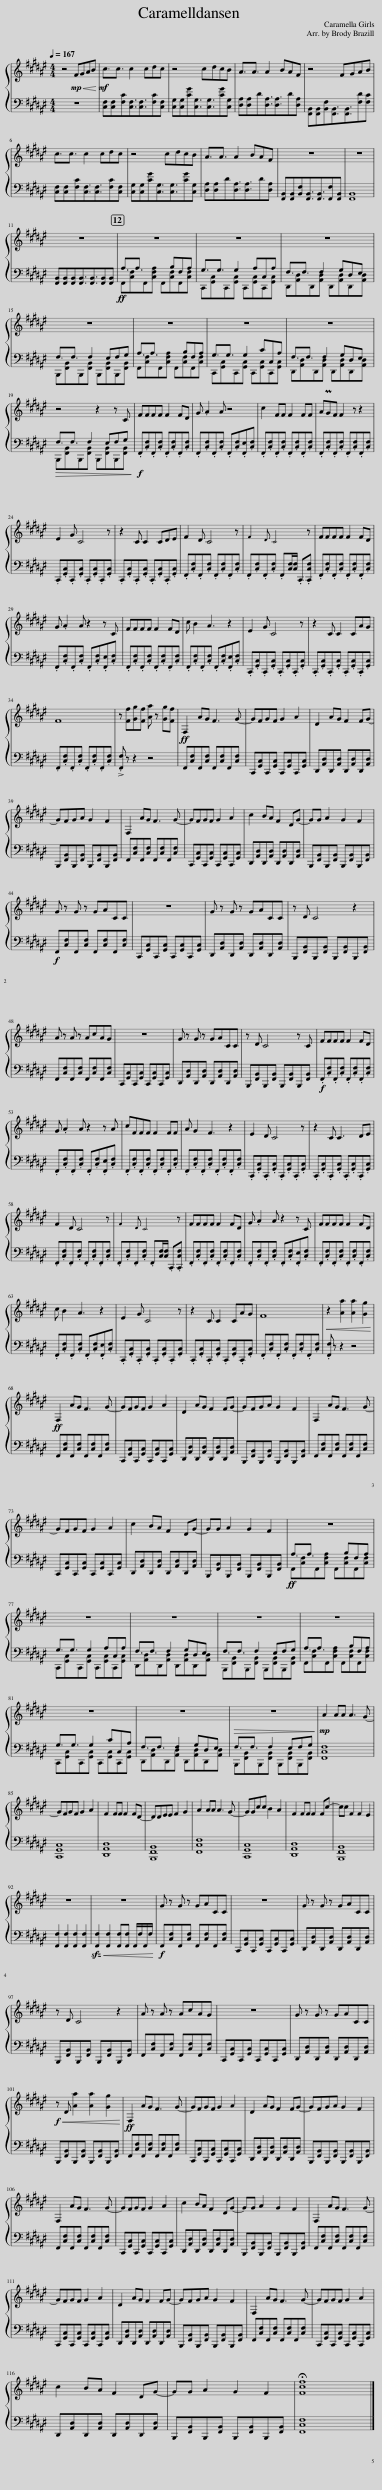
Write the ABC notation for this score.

X:1
%%score { 1 | ( 2 3 ) }
L:1/8
Q:1/4=167
M:4/4
I:linebreak $
K:F#
V:1 treble
V:2 bass
V:3 bass
V:1
 z4!mp!!<(! FGAB!<)! |!mf! c3/2c3/2 c2 cdc | z4 cdcB | A3/2A3/2 A2 BAF | z4 FGAB |$ %5
 c3/2c3/2 c2 cdc | z4 cdcB | A3/2A3/2 A2 BAF | z8 | z8 |$ %10
 z8 | z8 | z8 | z8 |$ z8 | %15
 z8 | z8 | z8 |$ z4 z2 z C | FFFF F2 FD | %20
 G .A2 A z4 | c2 FF F2 FF | APGF F2 z z2 |$ E2 G C4 z | z2 C C2 CDE | %25
 F2 D C4 z | F2 D C4 z | FFFF F2 FD |$ G .A2 A z2 z C | FFFF F2 FD | %30
 c B2 A3 z2 | E2 G C4 z | z2 C C2 CAG |$ F8 | z [Ff][Gg][Ff] [Aa] z [Gg][Ff] | %35
 F,2 AG F3 G- | GFGF G2 A2 | D2 AG F2 FG- |$ GFGA G2 F2 | F,2 AG F3 G- | %40
 GFGF G2 A2 | c2 BA F2 DG- | GG A2 G2 F2 |$ G z G z GACC | z8 | %45
 G z G z GACC | z D C4 z2 |$ A z A z AcAG | z8 | G z G z GACC | %50
 z D C4 z C | FFFF F2 FD |$ G .A2 A z2 z A | cFFF F2 FF | A G2 F3 z2 | %55
 E2 D C4 z | z2 C C3 DE |$ F2 D C4 z | F2 D C4 z | FFFF F2 FD | %60
 G .A2 A z2 z C | FFFF F2 FD |$ c B2 A3 z2 | E2 G C4 z | z2 C C2 CAG | %65
 F8 |!<(! z2 [Aa]2 [Aa]2 [Gg]2!<)! |$ F,2 AG F3 G- | GFGF G2 A2 | D2 AG F2 FG- | %70
 GFGA G2 F2 | F,2 AG F3 G- |$ GFGF G2 A2 | c2 BA F2 DG- | GG A2 G2 F2 | %75
 z8 |$ z8 | z8 | z8 | z8 |$ %80
 z8 | z8 |!>(! z8!>)! |!mp! A2 AA A3 G- |$ GFGF G2 A2 | %85
 F2 FF F2 FD- | DDEE F2 G2 | A2 AA A3 G- | GGcc B2 A2 | F2 FF F2 Fc- | %90
 cc F2 F2 E2 |$ z8 | z8 | G z G z GACC | z8 | %95
 G z G z GACC |$ z D C4 z2 | A z A z AcAG | z8 | G z G z GACC |$ %100
!f!!<(! z D [Aa]2 [Aa]2 [Gg]2!<)! | F,2 AG F3 G- | GFGF G2 A2 | D2 AG F2 FG- | GFGA G2 F2 |$ %105
 F,2 AG F3 G- | GFGF G2 A2 | c2 BA F2 DG- | GG A2 G2 F2 | F,2 AG F3 G- |$ %110
 GFGF G2 A2 | D2 AG F2 FG- | GFGA G2 F2 | F,2 AG F3 G- | GFGF G2 A2 |$ %115
 c2 BA F2 DG- | GG A2 G2 F2 | !fermata![Fcf]8 |] %118
V:2
 z8 | [C,F,][C,F,][F,C][C,F,]3/2[C,F,]3/2[F,C][C,F,] | [C,G,][C,G,][CG][C,G,]3/2[C,G,]3/2[CG][C,G,] | [D,A,][D,A,]D[D,A,]3/2[D,A,]3/2D[D,A,] | [F,,B,,][F,,B,,][B,,F,][F,,B,,]3/2[F,,B,,]3/2[F,D][F,C] |$ %5
 [C,F,][C,F,][F,C][C,F,]3/2[C,F,]3/2[F,C][C,F,] | [C,G,][C,G,][CG][C,G,]3/2[C,G,]3/2[CG][C,G,] | [D,A,][D,A,]D[D,A,]3/2[D,A,]3/2D[D,A,] | [F,,B,,][F,,B,,][B,,F,][F,,B,,]3/2[F,,B,,]3/2[F,,F,][F,,B,,] | [F,,B,,]8 |$ %10
 [F,,B,,][F,,B,,][F,,B,,][F,,B,,]3/2[F,,B,,]3/2[F,,B,,][F,,B,,] |!ff! F,,[C,F,]F,,[C,F,] F,,[C,F,]F,,[C,F,] | C,,[G,,C,]C,,[G,,C,] C,,[G,,C,]C,,[G,,C,] | D,,[A,,D,]D,,[A,,D,] D,,[A,,D,]D,,[A,,D,] |$ B,,,[F,,B,,]B,,,[F,,B,,] B,,,[F,,B,,]B,,,[F,,B,,] | %15
 F,,[C,F,]F,,[C,F,] F,,[C,F,]F,,[C,F,] | C,,[G,,C,]C,,[G,,C,] C,,[G,,C,]C,,[G,,C,] | D,,[A,,D,]D,,[A,,D,] D,,[A,,D,]D,,[A,,D,] |$!>(! B,,,[F,,B,,]B,,,[F,,B,,] B,,,[F,,B,,]B,,,[F,,B,,]!>)! |!f! .F,,.[C,F,].F,,.[C,F,] .F,,.[C,F,].F,,.[C,F,] | %20
 .F,,.[C,F,].F,,.[C,F,] .F,,.[C,F,].[F,,E,].[C,F,] | .F,,.[C,F,].F,,.[C,F,] .F,,.[C,F,].F,,.[C,F,] | .F,,.[C,F,].F,,.[C,F,] .F,,.[C,F,].F,,.[C,F,] |$ .C,,.[G,,C,].C,,.[G,,C,] .C,,.[G,,C,].C,,.[G,,C,] | .C,,.[G,,C,].C,,.[G,,C,] .C,,.[G,,C,].C,,.[G,,C,] | %25
 .F,,.[C,F,].F,,.[C,F,] .F,,.[C,F,].F,,.[C,F,] | .F,,.[C,F,].F,,.[C,F,] .F,,[C,F,]/[C,F,]/ .C,,.[C,,C,F,] | .F,,.[C,F,].F,,.[C,F,] .F,,.[C,F,].F,,.[C,F,] |$ .F,,.[C,F,].F,,.[C,F,] .F,,.[C,F,].[F,,E,].[C,F,] | .F,,.[C,F,].F,,.[C,F,] .F,,.[C,F,].F,,.[C,F,] | %30
 .F,,.[C,F,].F,,.[C,F,] .F,,.[C,F,].[F,,E,].[C,F,] | .C,,.[G,,C,].C,,.[G,,C,] .C,,.[G,,C,].C,,.[G,,C,] | .C,,.[G,,C,].C,,.[G,,C,] .C,,.[G,,C,].C,,.[G,,C,] |$ .F,,.[C,F,].F,,.[C,F,] .F,,.[C,F,].F,,.[C,F,] | !>!.[F,,F,] z z2 z4 | %35
!ff! F,,[C,F,]F,,[C,F,] F,,[C,F,]F,,[C,F,] | C,,[G,,C,]C,,[G,,C,] C,,[G,,C,]C,,[G,,C,] | D,,[A,,D,]D,,[A,,D,] D,,[A,,D,]D,,[A,,D,] |$ B,,,[F,,B,,]B,,,[F,,B,,] B,,,[F,,B,,]B,,,[F,,B,,] | F,,[C,F,]F,,[C,F,] F,,[C,F,]F,,[C,F,] | %40
 C,,[G,,C,]C,,[G,,C,] C,,[G,,C,]C,,[G,,C,] | D,,[A,,D,]D,,[A,,D,] D,,[A,,D,]D,,[A,,D,] | B,,,[F,,B,,]B,,,[F,,B,,] B,,,[F,,B,,]B,,,[F,,B,,] |$!f! F,,[C,F,]F,,[C,F,] F,,[C,F,]F,,[C,F,] | C,,[G,,C,]C,,[G,,C,] C,,[G,,C,]C,,[G,,C,] | %45
 D,,[A,,D,]D,,[A,,D,] D,,[A,,D,]D,,[A,,D,] | B,,,[F,,B,,]B,,,[F,,B,,] B,,,[F,,B,,]B,,,[F,,B,,] |$ F,,[C,F,]F,,[C,F,] F,,[C,F,]F,,[C,F,] | C,,[G,,C,]C,,[G,,C,] C,,[G,,C,]C,,[G,,C,] | D,,[A,,D,]D,,[A,,D,] D,,[A,,D,]D,,[A,,D,] | %50
 B,,,[F,,B,,]B,,,[F,,B,,] B,,,[F,,B,,]B,,,[F,,B,,] |!f! .F,,.[C,F,].F,,.[C,F,] .F,,.[C,F,].F,,.[C,F,] |$ .F,,.[C,F,].F,,.[C,F,] .F,,.[C,F,].[F,,E,].[C,F,] | .F,,.[C,F,].F,,.[C,F,] .F,,.[C,F,].F,,.[C,F,] | .F,,.[C,F,].F,,.[C,F,] .F,,.[C,F,].F,,.[C,F,] | %55
 .C,,.[G,,C,].C,,.[G,,C,] .C,,.[G,,C,].C,,.[G,,C,] | .C,,.[G,,C,].C,,.[G,,C,] .C,,.[G,,C,].C,,.[G,,C,] |$ .F,,.[C,F,].F,,.[C,F,] .F,,.[C,F,].F,,.[C,F,] | .F,,.[C,F,].F,,.[C,F,] .F,,[C,F,]/[C,F,]/ .C,,.[C,,C,F,] | .F,,.[C,F,].F,,.[C,F,] .F,,.[C,F,].F,,.[C,F,] | %60
 .F,,.[C,F,].F,,.[C,F,] .F,,.[C,F,].[F,,E,].[C,F,] | .F,,.[C,F,].F,,.[C,F,] .F,,.[C,F,].F,,.[C,F,] |$ .F,,.[C,F,].F,,.[C,F,] .F,,.[C,F,].[F,,E,].[C,F,] | .C,,.[G,,C,].C,,.[G,,C,] .C,,.[G,,C,].C,,.[G,,C,] | .C,,.[G,,C,].C,,.[G,,C,] .C,,.[G,,C,].C,,.[G,,C,] | %65
 .F,,.[C,F,].F,,.[C,F,] .F,,.[C,F,].F,,.[C,F,] | .[F,,F,] z z2 z4 |$!ff! F,,[C,F,]F,,[C,F,] F,,[C,F,]F,,[C,F,] | C,,[G,,C,]C,,[G,,C,] C,,[G,,C,]C,,[G,,C,] | D,,[A,,D,]D,,[A,,D,] D,,[A,,D,]D,,[A,,D,] | %70
 B,,,[F,,B,,]B,,,[F,,B,,] B,,,[F,,B,,]B,,,[F,,B,,] | F,,[C,F,]F,,[C,F,] F,,[C,F,]F,,[C,F,] |$ C,,[G,,C,]C,,[G,,C,] C,,[G,,C,]C,,[G,,C,] | D,,[A,,D,]D,,[A,,D,] D,,[A,,D,]D,,[A,,D,] | B,,,[F,,B,,]B,,,[F,,B,,] B,,,[F,,B,,]B,,,[F,,B,,] | %75
!ff! F,,[C,F,]F,,[C,F,] F,,[C,F,]F,,[C,F,] |$ C,,[G,,C,]C,,[G,,C,] C,,[G,,C,]C,,[G,,C,] | D,,[A,,D,]D,,[A,,D,] D,,[A,,D,]D,,[A,,D,] | B,,,[F,,B,,]B,,,[F,,B,,] B,,,[F,,B,,]B,,,[F,,B,,] | F,,[C,F,]F,,[C,F,] F,,[C,F,]F,,[C,F,] |$ %80
 C,,[G,,C,]C,,[G,,C,] C,,[G,,C,]C,,[G,,C,] | D,,[A,,D,]D,,[A,,D,] D,,[A,,D,]D,,[A,,D,] | B,,,[F,,B,,]B,,,[F,,B,,] B,,,[F,,B,,]B,,,[F,,B,,] | [F,,C,F,]8 |$ [C,,G,,C,]8 | %85
 [D,,A,,D,]8 | [B,,,F,,B,,]8 | [F,,C,F,]8 | [C,,G,,C,]8 | [D,,A,,D,]8 | %90
 [B,,,F,,B,,]8 |$ [F,,F,]2 [F,,F,]2 [F,,F,]2 [F,,F,]2 |!sfz!!<(! [F,,F,]2 [F,,F,]2 [F,,F,][F,,F,] F,,/F,/F,,/F,/!<)! |!f! F,,[C,F,]F,,[C,F,] F,,[C,F,]F,,[C,F,] | C,,[G,,C,]C,,[G,,C,] C,,[G,,C,]C,,[G,,C,] | %95
 D,,[A,,D,]D,,[A,,D,] D,,[A,,D,]D,,[A,,D,] |$ B,,,[F,,B,,]B,,,[F,,B,,] B,,,[F,,B,,]B,,,[F,,B,,] | F,,[C,F,]F,,[C,F,] F,,[C,F,]F,,[C,F,] | C,,[G,,C,]C,,[G,,C,] C,,[G,,C,]C,,[G,,C,] | D,,[A,,D,]D,,[A,,D,] D,,[A,,D,]D,,[A,,D,] |$ %100
 B,,,[F,,B,,]B,,,[F,,B,,] B,,,[F,,B,,]B,,,[F,,B,,] |!ff! F,,[C,F,]F,,[C,F,] F,,[C,F,]F,,[C,F,] | C,,[G,,C,]C,,[G,,C,] C,,[G,,C,]C,,[G,,C,] | D,,[A,,D,]D,,[A,,D,] D,,[A,,D,]D,,[A,,D,] | B,,,[F,,B,,]B,,,[F,,B,,] B,,,[F,,B,,]B,,,[F,,B,,] |$ %105
 F,,[C,F,]F,,[C,F,] F,,[C,F,]F,,[C,F,] | C,,[G,,C,]C,,[G,,C,] C,,[G,,C,]C,,[G,,C,] | D,,[A,,D,]D,,[A,,D,] D,,[A,,D,]D,,[A,,D,] | B,,,[F,,B,,]B,,,[F,,B,,] B,,,[F,,B,,]B,,,[F,,B,,] | F,,[C,F,]F,,[C,F,] F,,[C,F,]F,,[C,F,] |$ %110
 C,,[G,,C,]C,,[G,,C,] C,,[G,,C,]C,,[G,,C,] | D,,[A,,D,]D,,[A,,D,] D,,[A,,D,]D,,[A,,D,] | B,,,[F,,B,,]B,,,[F,,B,,] B,,,[F,,B,,]B,,,[F,,B,,] | F,,[C,F,]F,,[C,F,] F,,[C,F,]F,,[C,F,] | C,,[G,,C,]C,,[G,,C,] C,,[G,,C,]C,,[G,,C,] |$ %115
 D,,[A,,D,]D,,[A,,D,] D,,[A,,D,]D,,[A,,D,] | B,,,[F,,B,,]B,,,[F,,B,,] B,,,[F,,B,,]B,,,[F,,B,,] | [F,,C,F,]8 |] %118
V:3
 x8 | x8 | x8 | x8 | x8 |$ %5
 x8 | x8 | x8 | x8 | x8 |$ %10
 x8 | A,3/2A,3/2 A,2 B,F,A, | G,3/2G,3/2 G,2 A,C,A, | F,3/2F,3/2 F,2 G,D,E, |$ F,3/2F,3/2 F,2 E,F,G, | %15
 A,3/2A,3/2 A,2 B,F,A, | G,3/2G,3/2 G,2 CC,A, | F,3/2F,3/2 F,2 G,D,E, |$ F,3/2F,3/2 F,2 E,F,G, | x8 | %20
 x8 | x8 | x8 |$ x8 | x8 | %25
 x8 | x8 | x8 |$ x8 | x8 | %30
 x8 | x8 | x8 |$ x8 | x8 | %35
 x8 | x8 | x8 |$ x8 | x8 | %40
 x8 | x8 | x8 |$ x8 | x8 | %45
 x8 | x8 |$ x8 | x8 | x8 | %50
 x8 | x8 |$ x8 | x8 | x8 | %55
 x8 | x8 |$ x8 | x8 | x8 | %60
 x8 | x8 |$ x8 | x8 | x8 | %65
 x8 | x8 |$ x8 | x8 | x8 | %70
 x8 | x8 |$ x8 | x8 | x8 | %75
 A,3/2A,3/2 A,2 B,F,A, |$ G,3/2G,3/2 G,2 A,C,A, | F,3/2F,3/2 F,2 G,D,E, | F,3/2F,3/2 F,2 E,F,G, | A,3/2A,3/2 A,2 B,F,A, |$ %80
 G,3/2G,3/2 G,2 CC,A, | F,3/2F,3/2 F,2 G,D,E, | F,3/2F,3/2 F,2 E,F,G, | x8 |$ x8 | %85
 x8 | x8 | x8 | x8 | x8 | %90
 x8 |$ x8 | x8 | x8 | x8 | %95
 x8 |$ x8 | x8 | x8 | x8 |$ %100
 x8 | x8 | x8 | x8 | x8 |$ %105
 x8 | x8 | x8 | x8 | x8 |$ %110
 x8 | x8 | x8 | x8 | x8 |$ %115
 x8 | x8 | x8 |] %118
